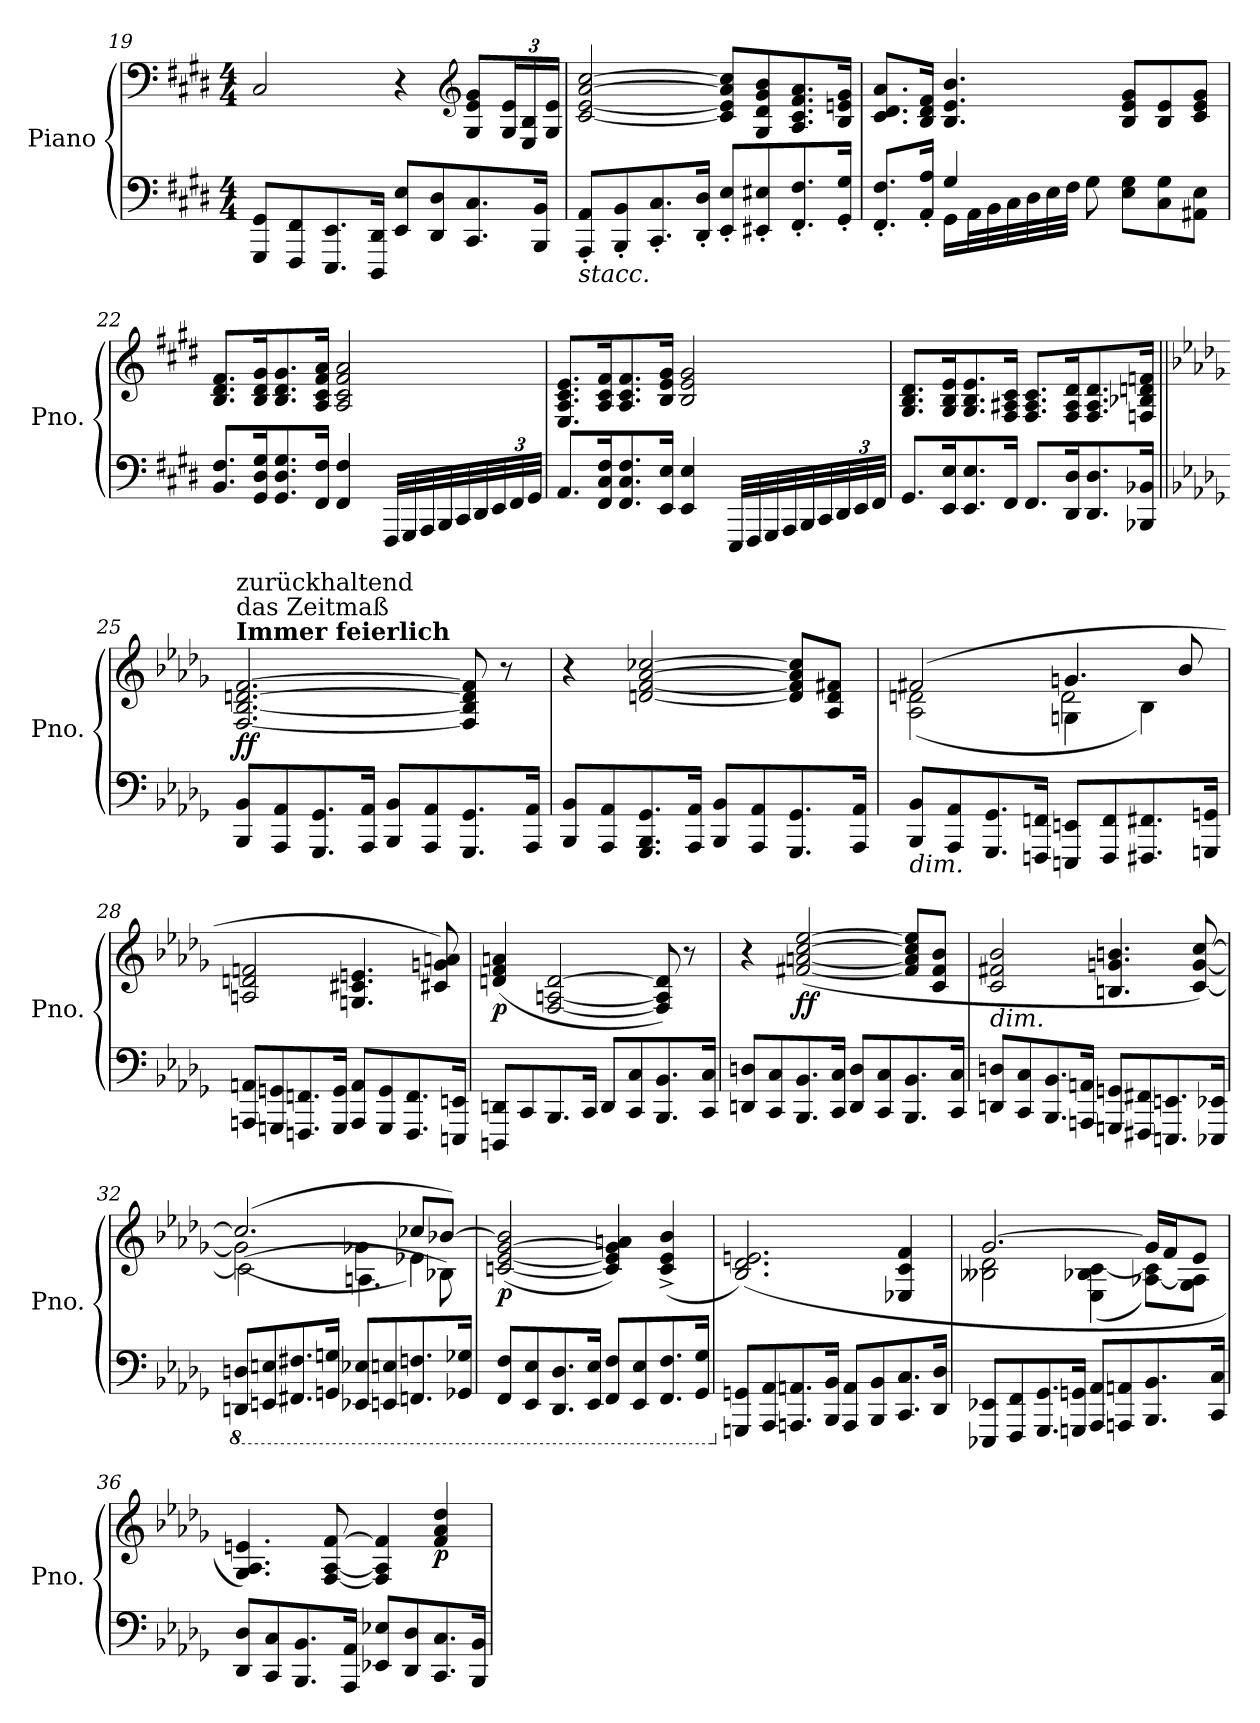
**kern	**kern	**dynam
*part1	*part1	*part1
*staff2	*staff1	*staff1/2
*I"Piano	*	*
*I'Pno.	*	*
*clefF4	*clefF4	*
*k[f#c#g#d#]	*k[f#c#g#d#]	*
*M4/4	*M4/4	*
=19	=19	=19
8GGG#/ 8GG#/L	2C#/	.
8FFF#/ 8FF#/	.	.
8.EEE/ 8.EE/	.	.
16DDD#/ 16DD#/Jk	.	.
!	!	!LO:DY:b
!	!	!LO:DY:n=1:b
8EE/ 8E/L	4r	other-dynamics f
8DD#/ 8D#/	.	.
*	*clefG2	*
8.CC#/ 8.C#/	8G#/ 8e/ 8g#/L	.
*	*Xbrackettup	*
.	24G#/ 24e/L	.
.	24E/ 24B/	.
16BBB/ 16BB/Jk	.	.
.	24G#/ 24e/JJ	.
!!LO:LB:g=z
=20	=20	=20
!LO:TX:b:i:t=stacc.	!	!
8AAA/' 8AA/'L	[2c#/ [2e/ [2a/ [2cc#/	.
8BBB/' 8BB/'	.	.
8.CC#/' 8.C#/'	.	.
16DD#/' 16D#/'Jk	.	.
8EE/' 8E/'L	8c#/] 8e/] 8a/] 8cc#/]L	.
8EE#X/' 8E#X/'	8G#/ 8d#/ 8g#/ 8b/	.
8.FF#/' 8.F#/'	8.A/ 8.c#/ 8.f#/ 8.a/	.
16GG#/' 16G#/'Jk	16B/ 16en/ 16g#/Jk	.
=21	=21	=21
*^	*	*
8.FF#/' 8.F#/'L	4ryy	8.c#/ 8.d#/ 8.a/L	.
16AA/' 16A/'Jk	.	16B/ 16d#/ 16f#/Jk	.
4G#/	16GG#\LL	4.B/ 4.e/ 4.b/	.
.	32AA\L	.	.
.	32BB\	.	.
.	32C#\	.	.
.	32D#\	.	.
.	32E\	.	.
.	32F#\JJJ	.	.
8G#\	2ryy	.	.
8E\ 8G#\L	.	8B/ 8e/ 8g#/L	.
8C#\ 8G#\	.	8B/ 8e/	.
8AA#X\ 8E\J	.	8c#/ 8e/ 8g#/J	.
*v	*v	*	*
=22	=22	=22
8.BB/ 8.F#/L	8.B/ 8.d#/ 8.f#/L	.
16GG#/ 16D#/ 16G#/K	16B/ 16d#/ 16g#/K	.
8.GG#/ 8.D#/ 8.G#/	8.B/ 8.d#/ 8.g#/	.
16FF#/ 16F#/Jk	16A/ 16c#/ 16f#/ 16a/Jk	.
4FF#/ 4F#/	2A/ 2c#/ 2f#/ 2a/	.
32FFF#/LLL	.	.
32GGG#/	.	.
32AAA/	.	.
32BBB/	.	.
32CC#/	.	.
32DD#/	.	.
*Xbrackettup	*	*
48EE/	.	.
48FF#/	.	.
48GG#/JJJ	.	.
!!LO:PB:g=z
=23	=23	=23
!	!	!LO:DY:b
!	!	!LO:DY:n=1:b
8.AA/L	8.E/ 8.A/ 8.c#/ 8.e/L	other-dynamics f
16FF#/ 16C#/ 16F#/K	16A/ 16c#/ 16f#/K	.
8.FF#/ 8.C#/ 8.F#/	8.A/ 8.c#/ 8.f#/	.
16EE/ 16E/Jk	16B/ 16e/ 16g#/Jk	.
4EE/ 4E/	2B/ 2e/ 2g#/	.
32EEE/LLL	.	.
32FFF#/	.	.
32GGG#/	.	.
32AAA/	.	.
32BBB/	.	.
32CC#/	.	.
48DD#/	.	.
48EE/	.	.
48FF#/JJJ	.	.
=24	=24	=24
!	!	!LO:DY:a=2
!	!	!LO:DY:n=1:a=2
8.GG#/L	8.G#/ 8.B/ 8.d#/L	other-dynamics f
16EE/ 16E/K	16G#/ 16B/ 16e/K	.
8.EE/ 8.E/	8.G#/ 8.B/ 8.e/	.
16FF#/Jk	16F#/ 16A#X/ 16c#/Jk	.
8.FF#/L	8.F#/ 8.A#/ 8.c#/L	.
16DD#/ 16D#/K	16F#/ 16A#/ 16d#/K	.
8.DD#/ 8.D#/	8.F#/ 8.A#/ 8.d#/	.
16BBB-X/ 16BB-X/Jk	16Fn/ 16B-X/ 16dn/ 16fn/Jk	.
!!LO:LB:g=z
=25||	=25||	=25||
*k[b-e-a-d-g-]	*k[b-e-a-d-g-]	*
*	*MM60	*
!	!LO:TX:a:B:t=Immer feierlich	!
!	!LO:TX:a:t=das Zeitmaß	!
!	!LO:TX:a:t=zurückhaltend	!
!	!	!LO:DY:b
8BBB-/ 8BB-/L	[2.F/ [2.B-/ [2.dn/ [2.f/	ff
8AAA-/ 8AA-/	.	.
8.GGG-/ 8.GG-/	.	.
16AAA-/ 16AA-/Jk	.	.
8BBB-/ 8BB-/L	.	.
8AAA-/ 8AA-/	.	.
8.GGG-/ 8.GG-/	8F/] 8B-/] 8d/] 8f/]	.
.	8r	.
16AAA-/ 16AA-/Jk	.	.
=26	=26	=26
8BBB-/ 8BB-/L	4r	.
8AAA-/ 8AA-/	.	.
8.GGG-/ 8.BBB-/ 8.GG-/	[2dn/ [2f/ [2a-/ [2cc-X/	.
16AAA-/ 16AA-/Jk	.	.
8BBB-/ 8BB-/L	.	.
8AAA-/ 8AA-/	.	.
8.GGG-/ 8.GG-/	8d/] 8f/] 8a-/] 8cc-/]L	.
.	8A-/ 8d/ 8f#X/J	.
16AAA-/ 16AA-/Jk	.	.
!!LO:LB:g=z
=27	=27	=27
*	*^	*
*	*	*^	*
!LO:TX:b:i:t=dim.	!	!	!	!
8BBB-/ 8BB-/L	(>2f#X/	(<2A-\ 2dn\	2ryy	.
8AAA-/ 8AA-/	.	.	.	.
8.GGG-/ 8.GG-/	.	.	.	.
16FFFn/ 16FFn/Jk	.	.	.	.
8EEEn/ 8EEn/L	4.gn/	4Gn\	2d\	.
8FFF/ 8FF/	.	.	.	.
8.FFF#X/ 8.FF#X/	.	4B-\)	.	.
.	8b-/	.	.	.
16GGGn/ 16GGn/Jk	.	.	.	.
*	*v	*v	*v	*
=28	=28	=28
8AAAn/ 8AAn/L	2An/ 2dn/ 2fn/	.
8GGGn/ 8GGn/	.	.
8.FFFn/ 8.FFn/	.	.
16GGG/ 16GG/Jk	.	.
8AAA/ 8AA/L	4.Gn/ 4.c#X/ 4.en/	.
8GGG/ 8GG/	.	.
8.FFF/ 8.FF/	.	.
.	8c#X/ 8gn/ 8an/)	.
16EEEn/ 16EEn/Jk	.	.
=29	=29	=29
!	!	!LO:DY:b
8DDDn/ 8DDn/L	(>4dn/ 4f/ 4an/	p
8CC/	.	.
8.BBB-/	[2F/ [2An/ [2d/	.
16CC/Jk	.	.
8DD/L	.	.
8CC/ 8C/	.	.
8.BBB-/ 8.BB-/	8F/] 8A/] 8d/])	.
.	8r	.
16CC/ 16C/Jk	.	.
!!LO:LB:g=z
=30	=30	=30
8DDn/ 8Dn/L	4r	.
8CC/ 8C/	.	.
!	!	!LO:DY:b
8.BBB-/ 8.BB-/	(>[2f#X/ [2an/ [2cc/ [2ee-/	ff
16CC/ 16C/Jk	.	.
8DD/ 8D/L	.	.
8CC/ 8C/	.	.
8.BBB-/ 8.BB-/	8f#/] 8a/] 8cc/] 8ee-/]L	.
.	8c/ 8f#/ 8b-/J	.
16CC/ 16C/Jk	.	.
=31	=31	=31
!	!LO:TX:b:i:t=dim.	!
8DDn/ 8Dn/L	2c/ 2f#X/ 2b-/	.
8CC/ 8C/	.	.
8.BBB-/ 8.BB-/	.	.
16AAAn/ 16AAn/Jk	.	.
8GGGn/ 8GGn/L	4.Bn/ 4.gn/ 4.bn/	.
8FFF#X/ 8FF#X/	.	.
8.EEEn/ 8.EEn/	.	.
.	[8c/ [8g/ [8cc/)	.
16EEE-X/ 16EE-X/Jk	.	.
=32	=32	=32
*8ba	*	*
*	*^	*
*	*	*^	*
8DDDn/ 8DDn/L	(>2.cc/]	(>2g\]	(<2c\]	.
8EEEn/ 8EEn/	.	.	.	.
8.FFF#X/ 8.FF#X/	.	.	.	.
16GGGn/ 16GGn/Jk	.	.	.	.
8EEE-X/ 8EE-X/L	.	4g-X\	4.An\	.
8EEEn/ 8EEn/	.	.	.	.
8.FFFn/ 8.FFn/	8cc-X/L	4e-X\)	.	.
.	[8b-X/J)	.	8B-X\)	.
16GGG-X/ 16GG-X/Jk	.	.	.	.
*	*v	*v	*v	*
!!LO:LB:g=z
=33	=33	=33
!	!	!LO:DY:b
8FFF/ 8FF/L	(>[2cn/ [2e-/ [2g-/ 2b-/]	p
8EEE-/ 8EE-/	.	.
8.DDD-/ 8.DD-/	.	.
16EEE-/ 16EE-/Jk	.	.
8FFF/ 8FF/L	4c/] 4e-/] 4g-/] 4an/)	.
8EEE-/ 8EE-/	.	.
8.FFF/ 8.FF/	(>4c/^ 4e-/^ 4b-/^	.
16GGG-/ 16GG-/Jk	.	.
=34	=34	=34
*X8ba	*	*
8GGGn/ 8GGn/L	(>2.B-/ 2.d-/ 2.en/)	.
8AAA-/ 8AA-/	.	.
8.AAAn/ 8.AAn/	.	.
16BBB-/ 16BB-/Jk	.	.
8AAA/ 8AA/L	.	.
8BBB-/ 8BB-/	.	.
8.CC/ 8.C/	4E-X/ 4c/ 4f/	.
16DD-/ 16D-/Jk	.	.
=35	=35	=35
*	*^	*
8EEE-X/ 8EE-X/L	[2.g-/	2B--X\ 2d-\	.
8FFF/ 8FF/	.	.	.
8.GGG-/ 8.GG-/	.	.	.
16GGGn/ 16GGn/Jk	.	.	.
8AAA-/ 8AA-/L	.	(>4E-\ 4B-X\ [4c\	.
8AAAn/ 8AAn/	.	.	.
8.BBB-/ 8.BB-/	16g-/LL]	[8A-X\ 8c\]L)	.
.	16f/J	.	.
.	8e-/J	8G-\ 8A-\]J	.
16CC/ 16C/Jk	.	.	.
*	*v	*v	*
!!LO:PB:g=z
=36	=36	=36
8DD-/ 8D-/L	4.G-/ 4.A-/ 4.en/)	.
8CC/ 8C/	.	.
8.BBB-/ 8.BB-/	.	.
.	[8F/ [8A-/ [8f/	.
16AAA-/ 16AA-/Jk	.	.
8EE-X/ 8E-X/L	4F/] 4A-/] 4f/]	.
8DD-/ 8D-/	.	.
!	!	!LO:DY:b
8.CC/ 8.C/	4f/ 4a-/ 4dd-/	p
16BBB-/ 16BB-/Jk	.	.
=	=	=
*-	*-	*-
